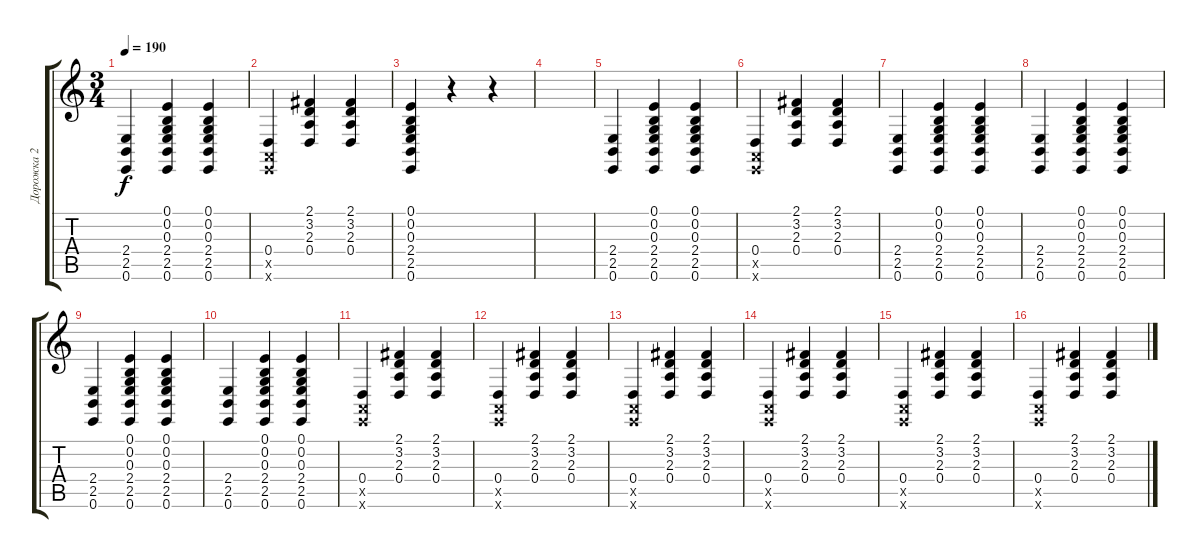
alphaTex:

\track ("Дорожка 2" "Дорожка 2") {instrument brightacousticpiano}
\staff {score tabs}
\tuning (E4 B3 G3 D3 A2 E2) {hide}
\ts (3 4)
\tempo 190
\clef g2
\ks c
(2.4 2.5 0.6).4{dy f} (0.1 0.2 0.3 2.4 2.5 0.6).4 (0.1 0.2 0.3 2.4 2.5 0.6).4 |
(0.4 0.5{x} 0.6{x}).4 (2.1 3.2 2.3 0.4).4 (2.1 3.2 2.3 0.4).4 |
(0.1 0.2 0.3 2.4 2.5 0.6).4 r.4 r.4 |
|
(2.4 2.5 0.6).4 (0.1 0.2 0.3 2.4 2.5 0.6).4 (0.1 0.2 0.3 2.4 2.5 0.6).4 |
(0.4 0.5{x} 0.6{x}).4 (2.1 3.2 2.3 0.4).4 (2.1 3.2 2.3 0.4).4 |
(2.4 2.5 0.6).4 (0.1 0.2 0.3 2.4 2.5 0.6).4 (0.1 0.2 0.3 2.4 2.5 0.6).4 |
(2.4 2.5 0.6).4 (0.1 0.2 0.3 2.4 2.5 0.6).4 (0.1 0.2 0.3 2.4 2.5 0.6).4 |
(2.4 2.5 0.6).4 (0.1 0.2 0.3 2.4 2.5 0.6).4 (0.1 0.2 0.3 2.4 2.5 0.6).4 |
(2.4 2.5 0.6).4 (0.1 0.2 0.3 2.4 2.5 0.6).4 (0.1 0.2 0.3 2.4 2.5 0.6).4 |
(0.4 0.5{x} 0.6{x}).4 (2.1 3.2 2.3 0.4).4 (2.1 3.2 2.3 0.4).4 |
(0.4 0.5{x} 0.6{x}).4 (2.1 3.2 2.3 0.4).4 (2.1 3.2 2.3 0.4).4 |
(0.4 0.5{x} 0.6{x}).4 (2.1 3.2 2.3 0.4).4 (2.1 3.2 2.3 0.4).4 |
(0.4 0.5{x} 0.6{x}).4 (2.1 3.2 2.3 0.4).4 (2.1 3.2 2.3 0.4).4 |
(0.4 0.5{x} 0.6{x}).4 (2.1 3.2 2.3 0.4).4 (2.1 3.2 2.3 0.4).4 |
(0.4 0.5{x} 0.6{x}).4 (2.1 3.2 2.3 0.4).4 (2.1 3.2 2.3 0.4).4
